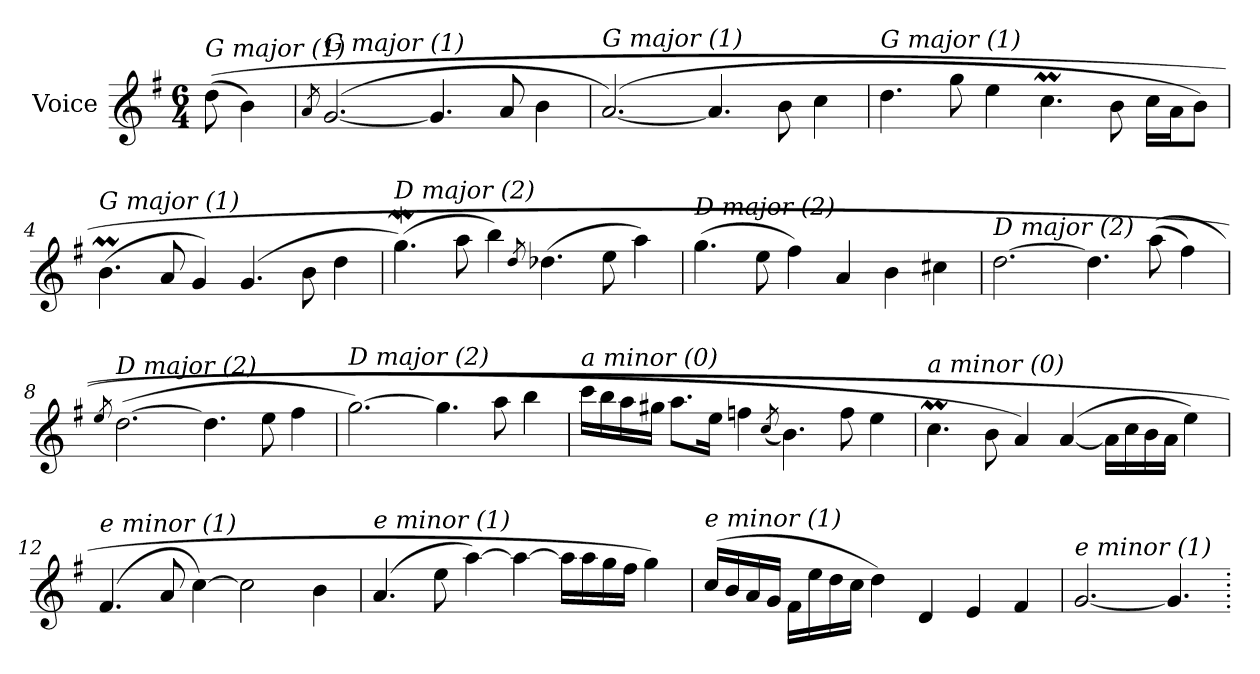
**kern
*part1
*staff1
*I"Voice
*I'V
*clefG2
*k[f#]
*M6/4
=
!LO:TX:i:t=G major (1)
(>(>8dd\
4b\)
=1
8qa/
!LO:TX:i:t=G major (1)
(>[2.g/
4.g/]
8a/
4b\
=2
!LO:TX:i:t=G major (1)
(>[2.a/)
4.a/]
8b\
4cc\
=3
!LO:TX:i:t=G major (1)
4.dd\
8gg\
4ee\
4.ccM\
8b\
16cc\LL
16a\J
8b\J)
=4
!LO:TX:i:t=G major (1)
(>4.bm\
8a/
4g/)
(>4.g/
8b\
4dd\
=5
!LO:TX:i:t=D major (2)
(>4.ggw\)
8aa\
4bb\)
8qdd/
(>4.dd-Xi\
8ee\
4aa\)
!!LO:LB:g=z
=6
!LO:TX:i:t=D major (2)
(>4.gg\
8ee\
4ff#\)
4a/
4b\
4cc#X\
=7
!LO:TX:i:t=D major (2)
[2.dd\
4.dd\]
(>(>8aa\
4ff#\)
=8
8qee/
!LO:TX:i:t=D major (2)
(>[2.dd\
4.dd\]
8ee\
4ff#\
=9
!LO:TX:i:t=D major (2)
[2.gg\)
4.gg\]
8aa\
4bb\
=10
!LO:TX:i:t=a minor (0)
16ccc\LL
16bb\
16aa\
16gg#X\JJ
8.aa\L
16ee\Jk
4ffn\
(<8qcc/
4.b\)
8ff\
4ee\
!!LO:LB:g=z
=11
!LO:TX:i:t=a minor (0)
4.ccM\
8b\
4a/)
(>[4a/
16a\LL]
16cc\
16b\
16a\JJ
4ee\)
=12
!LO:TX:i:t=e minor (1)
(>4.f#/
8a/
[4cc\)
2cc\]
4b\
=13
!LO:TX:i:t=e minor (1)
(>4.a/
8ee\
[4aa\)
4aa\_
16aa\LL]
16aa\
16gg\
16ff#\JJ
4gg\)
=14
!LO:TX:i:t=e minor (1)
(>16cc/LL
16b/
16a/
16g/JJ
16f#\LL
16ee\
16dd\
16cc\JJ
4dd\)
4d/
4e/
4f#/
=15
!LO:TX:i:t=e minor (1)
[2.g/
4.g/]
=.
*-
